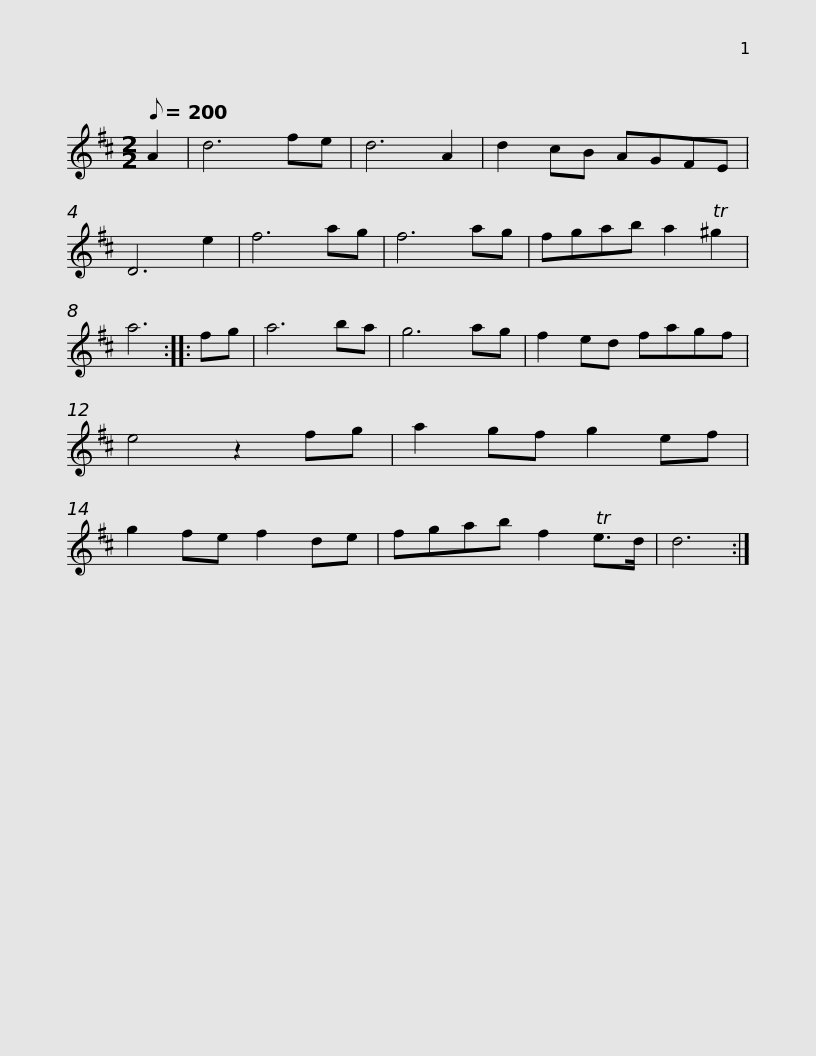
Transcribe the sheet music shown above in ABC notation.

X:1
L:1/8
Q:1/8=200
M:2/2
I:linebreak $
K:D
V:1 treble
V:1
 A2 | d6 fe | d6 A2 | d2 cB AGFE | D6 e2 | %5
 f6 ag | f6 ag | fgab a2 T^g2 | a6 :: fg |$ %10
 a6 ba | g6 ag | f2 ed fagf | e4 z2 fg | a2 gf g2 ef | %15
 g2 fe f2 de | fgab f2 Te>d | d6 :| %18
